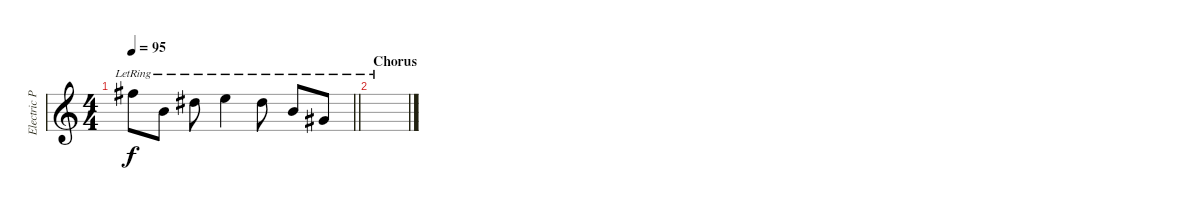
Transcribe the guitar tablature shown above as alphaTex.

\track ("Electric Piano (Staff 1)" "Electric P") {instrument electricgrandpiano}
\staff {score}
\tuning (E4 B3 G3 D3 A2 E2 B1) {hide}
\ts (4 4)
\tempo 95
\clef g2
\barLineRight lightlight
\ks c
14.1{lr t}.8{dy f} 7.1{lr}.8 11.1{lr}.8 12.1{lr}.4 11.1{lr}.8 7.1{lr}.8 4.1{lr}.8 |
\section ("" "Chorus")
